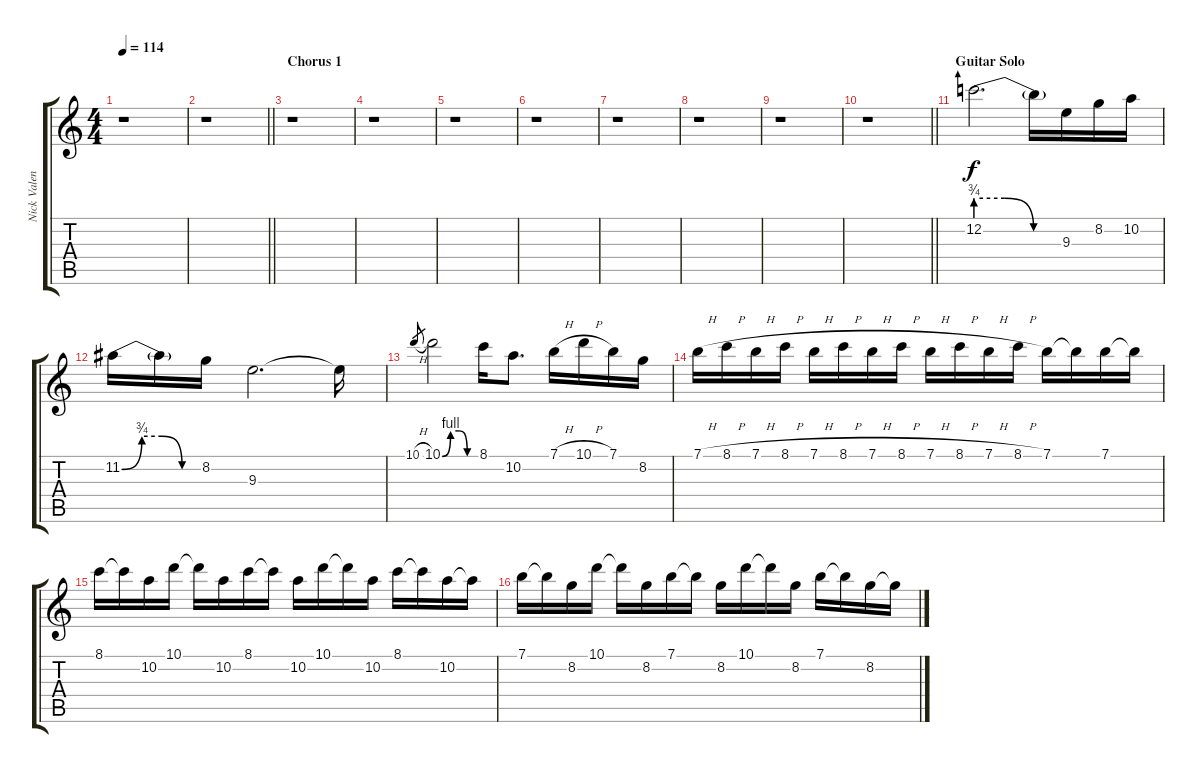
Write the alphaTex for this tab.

\track ("Nick Valensi" "Nick Valen") {instrument distortionguitar}
\staff {score tabs}
\tuning (E4 B3 G3 D3 A2 E2) {hide}
\ts (4 4)
\tempo 114
\clef g2
\ks c
r.1{dy f} |
\barLineRight lightlight
r.1 |
\section ("" "Chorus 1")
r.1 |
r.1 |
r.1 |
r.1 |
r.1 |
r.1 |
r.1 |
\barLineRight lightlight
r.1 |
\section ("" "Guitar Solo")
12.2{be (custom 0 3 20 3 40 0 60 0)}.2{d volume 16} 12.2{t}.16 9.3.16 8.2.16 10.2.16 |
11.2{be (custom 0 0 15 3 30 3 45 0 60 0)}.16 11.2{t}.16 8.2.16 9.3.2{d} 9.3{t}.16 |
10.1{h}.8{gr} 10.1{be (custom 0 0 15 4 30 4 45 0 60 0)}.2 8.1.16 10.2.8{d} 7.1{h}.16 10.1{h}.16 7.1.16 8.2.16 |
7.1{h}.16 8.1{h}.16 7.1{h}.16 8.1{h}.16 7.1{h}.16 8.1{h}.16 7.1{h}.16 8.1{h}.16 7.1{h}.16 8.1{h}.16 7.1{h}.16 8.1{h}.16 7.1.16 7.1{t}.16 7.1.16 7.1{t}.16 |
8.1.16 8.1{t}.16 10.2.16 10.1.16 10.1{t}.16 10.2.16 8.1.16 8.1{t}.16 10.2.16 10.1.16 10.1{t}.16 10.2.16 8.1.16 8.1{t}.16 10.2.16 10.2{t}.16 |
7.1.16 7.1{t}.16 8.2.16 10.1.16 10.1{t}.16 8.2.16 7.1.16 7.1{t}.16 8.2.16 10.1.16 10.1{t}.16 8.2.16 7.1.16 7.1{t}.16 8.2.16 8.2{t}.16
